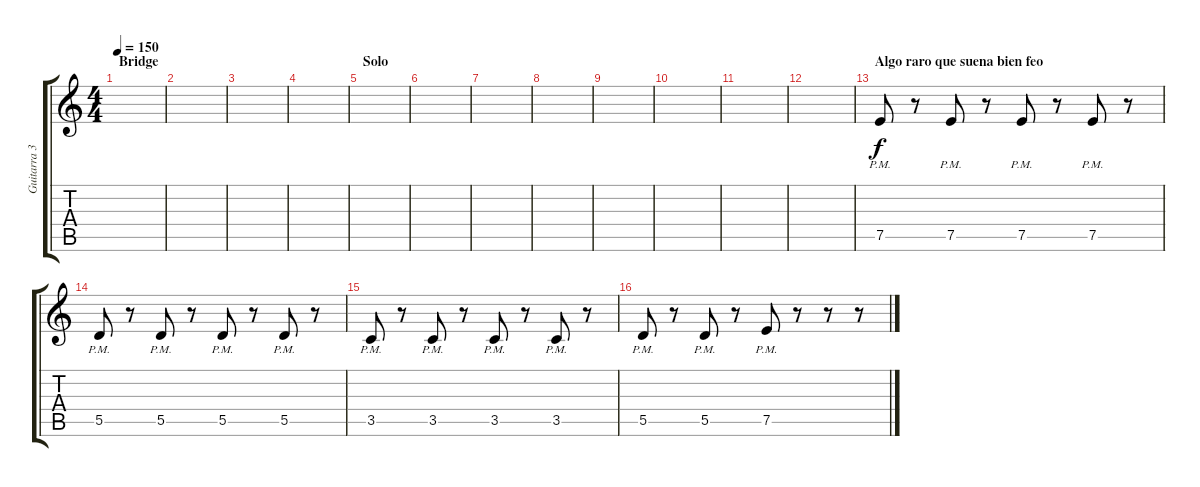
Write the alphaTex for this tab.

\track ("Guitarra 3" "Guitarra 3") {instrument acousticguitarsteel}
\staff {score tabs}
\tuning (E4 B3 G3 D3 A2 E2) {hide}
\ts (4 4)
\section ("" "Bridge")
\tempo 150
\clef g2
\ks c
|
|
|
|
\section ("" "Solo")
|
|
|
|
|
|
|
|
\section ("" "Algo raro que suena bien feo")
7.5{pm}.8 r.8 7.5{pm}.8 r.8 7.5{pm}.8 r.8 7.5{pm}.8 r.8 |
5.5{pm}.8 r.8 5.5{pm}.8 r.8 5.5{pm}.8 r.8 5.5{pm}.8 r.8 |
3.5{pm}.8 r.8 3.5{pm}.8 r.8 3.5{pm}.8 r.8 3.5{pm}.8 r.8 |
5.5{pm}.8 r.8 5.5{pm}.8 r.8 7.5{pm}.8 r.8 r.8 r.8
